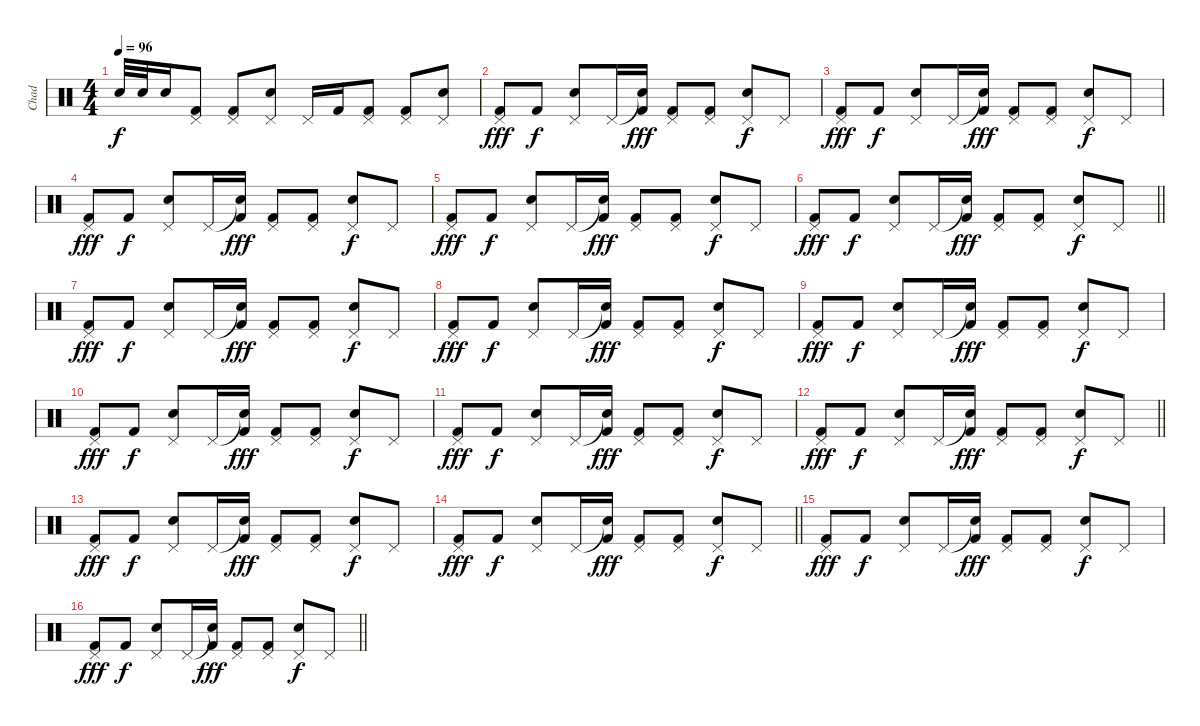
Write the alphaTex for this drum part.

\track ("Chad" "Chad") {instrument percussion}
\staff {score}
\articulation defaults
\ts (4 4)
\tempo 96
\clef neutral
\ks c "Snare (hit) 2".32{dy f} "Snare (hit) 2".32 "Snare (hit) 2".16
("Pedal Hi-Hat (hit)" "Kick (hit) 2").8 ("Pedal Hi-Hat (hit)" "Kick (hit) 2").8 ("Pedal Hi-Hat (hit)" "Snare (hit) 2").8 "Pedal Hi-Hat (hit)".16 "Kick (hit) 2".16 ("Pedal Hi-Hat (hit)" "Kick (hit) 2").8 ("Pedal Hi-Hat (hit)" "Kick (hit) 2").8 ("Pedal Hi-Hat (hit)" "Snare (hit) 2").8 |
("Pedal Hi-Hat (hit)" "Kick (hit) 2").8{dy fff} "Kick (hit) 2".8{dy f} ("Pedal Hi-Hat (hit)" "Snare (hit) 2").8 "Pedal Hi-Hat (hit)".16 ("Snare (hit)"{t} "Kick (hit) 2").16{dy fff} ("Pedal Hi-Hat (hit)" "Kick (hit) 2").8 ("Pedal Hi-Hat (hit)" "Kick (hit) 2").8 ("Pedal Hi-Hat (hit)" "Snare (hit) 2").8{dy f} "Pedal Hi-Hat (hit)".8 |
("Pedal Hi-Hat (hit)" "Kick (hit) 2").8{dy fff} "Kick (hit) 2".8{dy f} ("Pedal Hi-Hat (hit)" "Snare (hit) 2").8 "Pedal Hi-Hat (hit)".16 ("Snare (hit)"{t} "Kick (hit) 2").16{dy fff} ("Pedal Hi-Hat (hit)" "Kick (hit) 2").8 ("Pedal Hi-Hat (hit)" "Kick (hit) 2").8 ("Pedal Hi-Hat (hit)" "Snare (hit) 2").8{dy f} "Pedal Hi-Hat (hit)".8 |
("Pedal Hi-Hat (hit)" "Kick (hit) 2").8{dy fff} "Kick (hit) 2".8{dy f} ("Pedal Hi-Hat (hit)" "Snare (hit) 2").8 "Pedal Hi-Hat (hit)".16 ("Snare (hit)"{t} "Kick (hit) 2").16{dy fff} ("Pedal Hi-Hat (hit)" "Kick (hit) 2").8 ("Pedal Hi-Hat (hit)" "Kick (hit) 2").8 ("Pedal Hi-Hat (hit)" "Snare (hit) 2").8{dy f} "Pedal Hi-Hat (hit)".8 |
("Pedal Hi-Hat (hit)" "Kick (hit) 2").8{dy fff} "Kick (hit) 2".8{dy f} ("Pedal Hi-Hat (hit)" "Snare (hit) 2").8 "Pedal Hi-Hat (hit)".16 ("Snare (hit)"{t} "Kick (hit) 2").16{dy fff} ("Pedal Hi-Hat (hit)" "Kick (hit) 2").8 ("Pedal Hi-Hat (hit)" "Kick (hit) 2").8 ("Pedal Hi-Hat (hit)" "Snare (hit) 2").8{dy f} "Pedal Hi-Hat (hit)".8 |
\barLineRight lightlight
("Pedal Hi-Hat (hit)" "Kick (hit) 2").8{dy fff} "Kick (hit) 2".8{dy f} ("Pedal Hi-Hat (hit)" "Snare (hit) 2").8 "Pedal Hi-Hat (hit)".16 ("Snare (hit)"{t} "Kick (hit) 2").16{dy fff} ("Pedal Hi-Hat (hit)" "Kick (hit) 2").8 ("Pedal Hi-Hat (hit)" "Kick (hit) 2").8 ("Pedal Hi-Hat (hit)" "Snare (hit) 2").8{dy f} "Pedal Hi-Hat (hit)".8 |
("Pedal Hi-Hat (hit)" "Kick (hit) 2").8{dy fff} "Kick (hit) 2".8{dy f} ("Pedal Hi-Hat (hit)" "Snare (hit) 2").8 "Pedal Hi-Hat (hit)".16 ("Snare (hit)"{t} "Kick (hit) 2").16{dy fff} ("Pedal Hi-Hat (hit)" "Kick (hit) 2").8 ("Pedal Hi-Hat (hit)" "Kick (hit) 2").8 ("Pedal Hi-Hat (hit)" "Snare (hit) 2").8{dy f} "Pedal Hi-Hat (hit)".8 |
("Pedal Hi-Hat (hit)" "Kick (hit) 2").8{dy fff} "Kick (hit) 2".8{dy f} ("Pedal Hi-Hat (hit)" "Snare (hit) 2").8 "Pedal Hi-Hat (hit)".16 ("Snare (hit)"{t} "Kick (hit) 2").16{dy fff} ("Pedal Hi-Hat (hit)" "Kick (hit) 2").8 ("Pedal Hi-Hat (hit)" "Kick (hit) 2").8 ("Pedal Hi-Hat (hit)" "Snare (hit) 2").8{dy f} "Pedal Hi-Hat (hit)".8 |
("Pedal Hi-Hat (hit)" "Kick (hit) 2").8{dy fff} "Kick (hit) 2".8{dy f} ("Pedal Hi-Hat (hit)" "Snare (hit) 2").8 "Pedal Hi-Hat (hit)".16 ("Snare (hit)"{t} "Kick (hit) 2").16{dy fff} ("Pedal Hi-Hat (hit)" "Kick (hit) 2").8 ("Pedal Hi-Hat (hit)" "Kick (hit) 2").8 ("Pedal Hi-Hat (hit)" "Snare (hit) 2").8{dy f} "Pedal Hi-Hat (hit)".8 |
("Pedal Hi-Hat (hit)" "Kick (hit) 2").8{dy fff} "Kick (hit) 2".8{dy f} ("Pedal Hi-Hat (hit)" "Snare (hit) 2").8 "Pedal Hi-Hat (hit)".16 ("Snare (hit)"{t} "Kick (hit) 2").16{dy fff} ("Pedal Hi-Hat (hit)" "Kick (hit) 2").8 ("Pedal Hi-Hat (hit)" "Kick (hit) 2").8 ("Pedal Hi-Hat (hit)" "Snare (hit) 2").8{dy f} "Pedal Hi-Hat (hit)".8 |
("Pedal Hi-Hat (hit)" "Kick (hit) 2").8{dy fff} "Kick (hit) 2".8{dy f} ("Pedal Hi-Hat (hit)" "Snare (hit) 2").8 "Pedal Hi-Hat (hit)".16 ("Snare (hit)"{t} "Kick (hit) 2").16{dy fff} ("Pedal Hi-Hat (hit)" "Kick (hit) 2").8 ("Pedal Hi-Hat (hit)" "Kick (hit) 2").8 ("Pedal Hi-Hat (hit)" "Snare (hit) 2").8{dy f} "Pedal Hi-Hat (hit)".8 |
\barLineRight lightlight
("Pedal Hi-Hat (hit)" "Kick (hit) 2").8{dy fff} "Kick (hit) 2".8{dy f} ("Pedal Hi-Hat (hit)" "Snare (hit) 2").8 "Pedal Hi-Hat (hit)".16 ("Snare (hit)"{t} "Kick (hit) 2").16{dy fff} ("Pedal Hi-Hat (hit)" "Kick (hit) 2").8 ("Pedal Hi-Hat (hit)" "Kick (hit) 2").8 ("Pedal Hi-Hat (hit)" "Snare (hit) 2").8{dy f} "Pedal Hi-Hat (hit)".8 |
("Pedal Hi-Hat (hit)" "Kick (hit) 2").8{dy fff} "Kick (hit) 2".8{dy f} ("Pedal Hi-Hat (hit)" "Snare (hit) 2").8 "Pedal Hi-Hat (hit)".16 ("Snare (hit)"{t} "Kick (hit) 2").16{dy fff} ("Pedal Hi-Hat (hit)" "Kick (hit) 2").8 ("Pedal Hi-Hat (hit)" "Kick (hit) 2").8 ("Pedal Hi-Hat (hit)" "Snare (hit) 2").8{dy f} "Pedal Hi-Hat (hit)".8 |
\barLineRight lightlight
("Pedal Hi-Hat (hit)" "Kick (hit) 2").8{dy fff} "Kick (hit) 2".8{dy f} ("Pedal Hi-Hat (hit)" "Snare (hit) 2").8 "Pedal Hi-Hat (hit)".16 ("Snare (hit)"{t} "Kick (hit) 2").16{dy fff} ("Pedal Hi-Hat (hit)" "Kick (hit) 2").8 ("Pedal Hi-Hat (hit)" "Kick (hit) 2").8 ("Pedal Hi-Hat (hit)" "Snare (hit) 2").8{dy f} "Pedal Hi-Hat (hit)".8 |
("Pedal Hi-Hat (hit)" "Kick (hit) 2").8{dy fff} "Kick (hit) 2".8{dy f} ("Pedal Hi-Hat (hit)" "Snare (hit) 2").8 "Pedal Hi-Hat (hit)".16 ("Snare (hit)"{t} "Kick (hit) 2").16{dy fff} ("Pedal Hi-Hat (hit)" "Kick (hit) 2").8 ("Pedal Hi-Hat (hit)" "Kick (hit) 2").8 ("Pedal Hi-Hat (hit)" "Snare (hit) 2").8{dy f} "Pedal Hi-Hat (hit)".8 |
\barLineRight lightlight
("Pedal Hi-Hat (hit)" "Kick (hit) 2").8{dy fff} "Kick (hit) 2".8{dy f} ("Pedal Hi-Hat (hit)" "Snare (hit) 2").8 "Pedal Hi-Hat (hit)".16 ("Snare (hit)"{t} "Kick (hit) 2").16{dy fff} ("Pedal Hi-Hat (hit)" "Kick (hit) 2").8 ("Pedal Hi-Hat (hit)" "Kick (hit) 2").8 ("Pedal Hi-Hat (hit)" "Snare (hit) 2").8{dy f} "Pedal Hi-Hat (hit)".8
